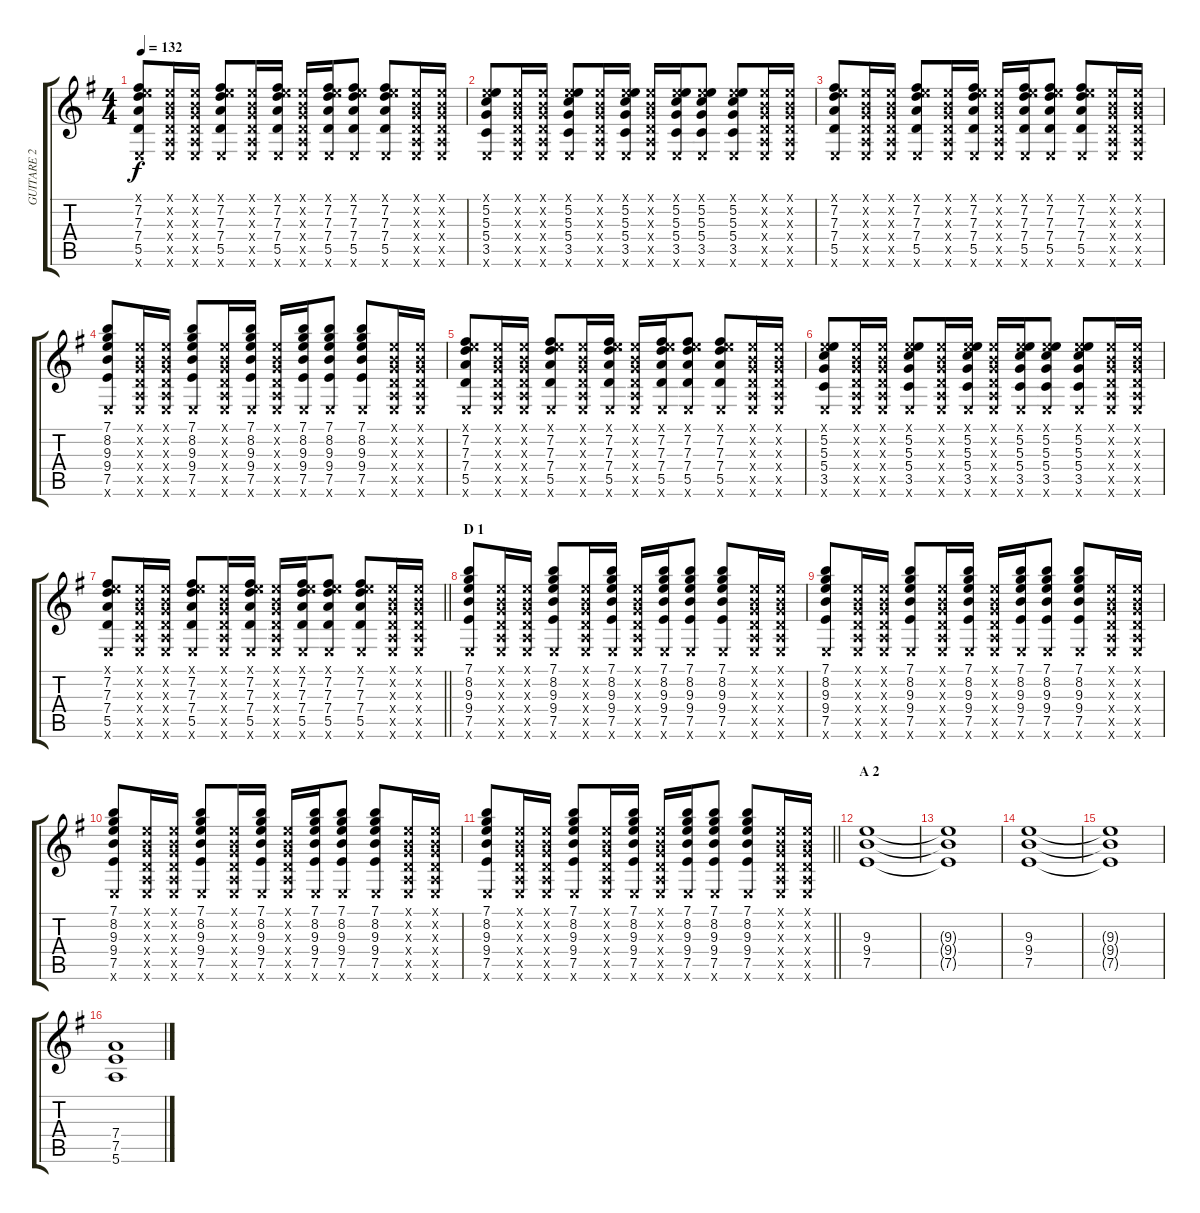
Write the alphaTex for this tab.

\track ("GUITARE 2" "GUITARE 2") {instrument distortionguitar}
\staff {score tabs}
\tuning (E4 B3 G3 D3 A2 E2) {hide}
\ts (4 4)
\tempo 132
\clef g2
\ks g
(0.1{x} 7.2 7.3 7.4 5.5 0.6{x}).8{dy f} (0.1{x} 0.2{x} 0.3{x} 0.4{x} 0.5{x} 0.6{x}).16 (0.1{x} 0.2{x} 0.3{x} 0.4{x} 0.5{x} 0.6{x}).16 (0.1{x} 7.2 7.3 7.4 5.5 0.6{x}).8 (0.1{x} 0.2{x} 0.3{x} 0.4{x} 0.5{x} 0.6{x}).16 (0.1{x} 7.2 7.3 7.4 5.5 0.6{x}).16 (0.1{x} 0.2{x} 0.3{x} 0.4{x} 0.5{x} 0.6{x}).16 (0.1{x} 7.2 7.3 7.4 5.5 0.6{x}).16 (0.1{x} 7.2 7.3 7.4 5.5 0.6{x}).8 (0.1{x} 7.2 7.3 7.4 5.5 0.6{x}).8 (0.1{x} 0.2{x} 0.3{x} 0.4{x} 0.5{x} 0.6{x}).16 (0.1{x} 0.2{x} 0.3{x} 0.4{x} 0.5{x} 0.6{x}).16 |
(0.1{x} 5.2 5.3 5.4 3.5 0.6{x}).8 (0.1{x} 0.2{x} 0.3{x} 0.4{x} 0.5{x} 0.6{x}).16 (0.1{x} 0.2{x} 0.3{x} 0.4{x} 0.5{x} 0.6{x}).16 (0.1{x} 5.2 5.3 5.4 3.5 0.6{x}).8 (0.1{x} 0.2{x} 0.3{x} 0.4{x} 0.5{x} 0.6{x}).16 (0.1{x} 5.2 5.3 5.4 3.5 0.6{x}).16 (0.1{x} 0.2{x} 0.3{x} 0.4{x} 0.5{x} 0.6{x}).16 (0.1{x} 5.2 5.3 5.4 3.5 0.6{x}).16 (0.1{x} 5.2 5.3 5.4 3.5 0.6{x}).8 (0.1{x} 5.2 5.3 5.4 3.5 0.6{x}).8 (0.1{x} 0.2{x} 0.3{x} 0.4{x} 0.5{x} 0.6{x}).16 (0.1{x} 0.2{x} 0.3{x} 0.4{x} 0.5{x} 0.6{x}).16 |
(0.1{x} 7.2 7.3 7.4 5.5 0.6{x}).8 (0.1{x} 0.2{x} 0.3{x} 0.4{x} 0.5{x} 0.6{x}).16 (0.1{x} 0.2{x} 0.3{x} 0.4{x} 0.5{x} 0.6{x}).16 (0.1{x} 7.2 7.3 7.4 5.5 0.6{x}).8 (0.1{x} 0.2{x} 0.3{x} 0.4{x} 0.5{x} 0.6{x}).16 (0.1{x} 7.2 7.3 7.4 5.5 0.6{x}).16 (0.1{x} 0.2{x} 0.3{x} 0.4{x} 0.5{x} 0.6{x}).16 (0.1{x} 7.2 7.3 7.4 5.5 0.6{x}).16 (0.1{x} 7.2 7.3 7.4 5.5 0.6{x}).8 (0.1{x} 7.2 7.3 7.4 5.5 0.6{x}).8 (0.1{x} 0.2{x} 0.3{x} 0.4{x} 0.5{x} 0.6{x}).16 (0.1{x} 0.2{x} 0.3{x} 0.4{x} 0.5{x} 0.6{x}).16 |
(7.1 8.2 9.3 9.4 7.5 0.6{x}).8 (0.1{x} 0.2{x} 0.3{x} 0.4{x} 0.5{x} 0.6{x}).16 (0.1{x} 0.2{x} 0.3{x} 0.4{x} 0.5{x} 0.6{x}).16 (7.1 8.2 9.3 9.4 7.5 0.6{x}).8 (0.1{x} 0.2{x} 0.3{x} 0.4{x} 0.5{x} 0.6{x}).16 (7.1 8.2 9.3 9.4 7.5 0.6{x}).16 (0.1{x} 0.2{x} 0.3{x} 0.4{x} 0.5{x} 0.6{x}).16 (7.1 8.2 9.3 9.4 7.5 0.6{x}).16 (7.1 8.2 9.3 9.4 7.5 0.6{x}).8 (7.1 8.2 9.3 9.4 7.5 0.6{x}).8 (0.1{x} 0.2{x} 0.3{x} 0.4{x} 0.5{x} 0.6{x}).16 (0.1{x} 0.2{x} 0.3{x} 0.4{x} 0.5{x} 0.6{x}).16 |
(0.1{x} 7.2 7.3 7.4 5.5 0.6{x}).8 (0.1{x} 0.2{x} 0.3{x} 0.4{x} 0.5{x} 0.6{x}).16 (0.1{x} 0.2{x} 0.3{x} 0.4{x} 0.5{x} 0.6{x}).16 (0.1{x} 7.2 7.3 7.4 5.5 0.6{x}).8 (0.1{x} 0.2{x} 0.3{x} 0.4{x} 0.5{x} 0.6{x}).16 (0.1{x} 7.2 7.3 7.4 5.5 0.6{x}).16 (0.1{x} 0.2{x} 0.3{x} 0.4{x} 0.5{x} 0.6{x}).16 (0.1{x} 7.2 7.3 7.4 5.5 0.6{x}).16 (0.1{x} 7.2 7.3 7.4 5.5 0.6{x}).8 (0.1{x} 7.2 7.3 7.4 5.5 0.6{x}).8 (0.1{x} 0.2{x} 0.3{x} 0.4{x} 0.5{x} 0.6{x}).16 (0.1{x} 0.2{x} 0.3{x} 0.4{x} 0.5{x} 0.6{x}).16 |
(0.1{x} 5.2 5.3 5.4 3.5 0.6{x}).8 (0.1{x} 0.2{x} 0.3{x} 0.4{x} 0.5{x} 0.6{x}).16 (0.1{x} 0.2{x} 0.3{x} 0.4{x} 0.5{x} 0.6{x}).16 (0.1{x} 5.2 5.3 5.4 3.5 0.6{x}).8 (0.1{x} 0.2{x} 0.3{x} 0.4{x} 0.5{x} 0.6{x}).16 (0.1{x} 5.2 5.3 5.4 3.5 0.6{x}).16 (0.1{x} 0.2{x} 0.3{x} 0.4{x} 0.5{x} 0.6{x}).16 (0.1{x} 5.2 5.3 5.4 3.5 0.6{x}).16 (0.1{x} 5.2 5.3 5.4 3.5 0.6{x}).8 (0.1{x} 5.2 5.3 5.4 3.5 0.6{x}).8 (0.1{x} 0.2{x} 0.3{x} 0.4{x} 0.5{x} 0.6{x}).16 (0.1{x} 0.2{x} 0.3{x} 0.4{x} 0.5{x} 0.6{x}).16 |
\barLineRight lightlight
(0.1{x} 7.2 7.3 7.4 5.5 0.6{x}).8 (0.1{x} 0.2{x} 0.3{x} 0.4{x} 0.5{x} 0.6{x}).16 (0.1{x} 0.2{x} 0.3{x} 0.4{x} 0.5{x} 0.6{x}).16 (0.1{x} 7.2 7.3 7.4 5.5 0.6{x}).8 (0.1{x} 0.2{x} 0.3{x} 0.4{x} 0.5{x} 0.6{x}).16 (0.1{x} 7.2 7.3 7.4 5.5 0.6{x}).16 (0.1{x} 0.2{x} 0.3{x} 0.4{x} 0.5{x} 0.6{x}).16 (0.1{x} 7.2 7.3 7.4 5.5 0.6{x}).16 (0.1{x} 7.2 7.3 7.4 5.5 0.6{x}).8 (0.1{x} 7.2 7.3 7.4 5.5 0.6{x}).8 (0.1{x} 0.2{x} 0.3{x} 0.4{x} 0.5{x} 0.6{x}).16 (0.1{x} 0.2{x} 0.3{x} 0.4{x} 0.5{x} 0.6{x}).16 |
\section ("" "D 1")
(7.1 8.2 9.3 9.4 7.5 0.6{x}).8 (0.1{x} 0.2{x} 0.3{x} 0.4{x} 0.5{x} 0.6{x}).16 (0.1{x} 0.2{x} 0.3{x} 0.4{x} 0.5{x} 0.6{x}).16 (7.1 8.2 9.3 9.4 7.5 0.6{x}).8 (0.1{x} 0.2{x} 0.3{x} 0.4{x} 0.5{x} 0.6{x}).16 (7.1 8.2 9.3 9.4 7.5 0.6{x}).16 (0.1{x} 0.2{x} 0.3{x} 0.4{x} 0.5{x} 0.6{x}).16 (7.1 8.2 9.3 9.4 7.5 0.6{x}).16 (7.1 8.2 9.3 9.4 7.5 0.6{x}).8 (7.1 8.2 9.3 9.4 7.5 0.6{x}).8 (0.1{x} 0.2{x} 0.3{x} 0.4{x} 0.5{x} 0.6{x}).16 (0.1{x} 0.2{x} 0.3{x} 0.4{x} 0.5{x} 0.6{x}).16 |
(7.1 8.2 9.3 9.4 7.5 0.6{x}).8 (0.1{x} 0.2{x} 0.3{x} 0.4{x} 0.5{x} 0.6{x}).16 (0.1{x} 0.2{x} 0.3{x} 0.4{x} 0.5{x} 0.6{x}).16 (7.1 8.2 9.3 9.4 7.5 0.6{x}).8 (0.1{x} 0.2{x} 0.3{x} 0.4{x} 0.5{x} 0.6{x}).16 (7.1 8.2 9.3 9.4 7.5 0.6{x}).16 (0.1{x} 0.2{x} 0.3{x} 0.4{x} 0.5{x} 0.6{x}).16 (7.1 8.2 9.3 9.4 7.5 0.6{x}).16 (7.1 8.2 9.3 9.4 7.5 0.6{x}).8 (7.1 8.2 9.3 9.4 7.5 0.6{x}).8 (0.1{x} 0.2{x} 0.3{x} 0.4{x} 0.5{x} 0.6{x}).16 (0.1{x} 0.2{x} 0.3{x} 0.4{x} 0.5{x} 0.6{x}).16 |
(7.1 8.2 9.3 9.4 7.5 0.6{x}).8 (0.1{x} 0.2{x} 0.3{x} 0.4{x} 0.5{x} 0.6{x}).16 (0.1{x} 0.2{x} 0.3{x} 0.4{x} 0.5{x} 0.6{x}).16 (7.1 8.2 9.3 9.4 7.5 0.6{x}).8 (0.1{x} 0.2{x} 0.3{x} 0.4{x} 0.5{x} 0.6{x}).16 (7.1 8.2 9.3 9.4 7.5 0.6{x}).16 (0.1{x} 0.2{x} 0.3{x} 0.4{x} 0.5{x} 0.6{x}).16 (7.1 8.2 9.3 9.4 7.5 0.6{x}).16 (7.1 8.2 9.3 9.4 7.5 0.6{x}).8 (7.1 8.2 9.3 9.4 7.5 0.6{x}).8 (0.1{x} 0.2{x} 0.3{x} 0.4{x} 0.5{x} 0.6{x}).16 (0.1{x} 0.2{x} 0.3{x} 0.4{x} 0.5{x} 0.6{x}).16 |
\barLineRight lightlight
(7.1 8.2 9.3 9.4 7.5 0.6{x}).8 (0.1{x} 0.2{x} 0.3{x} 0.4{x} 0.5{x} 0.6{x}).16 (0.1{x} 0.2{x} 0.3{x} 0.4{x} 0.5{x} 0.6{x}).16 (7.1 8.2 9.3 9.4 7.5 0.6{x}).8 (0.1{x} 0.2{x} 0.3{x} 0.4{x} 0.5{x} 0.6{x}).16 (7.1 8.2 9.3 9.4 7.5 0.6{x}).16 (0.1{x} 0.2{x} 0.3{x} 0.4{x} 0.5{x} 0.6{x}).16 (7.1 8.2 9.3 9.4 7.5 0.6{x}).16 (7.1 8.2 9.3 9.4 7.5 0.6{x}).8 (7.1 8.2 9.3 9.4 7.5 0.6{x}).8 (0.1{x} 0.2{x} 0.3{x} 0.4{x} 0.5{x} 0.6{x}).16 (0.1{x} 0.2{x} 0.3{x} 0.4{x} 0.5{x} 0.6{x}).16 |
\section ("" "A 2")
(9.3 9.4 7.5).1{volume 8} |
(9.3{t} 9.4{t} 7.5{t}).1 |
(9.3 9.4 7.5).1 |
(9.3{t} 9.4{t} 7.5{t}).1 |
(7.4 7.5 5.6).1
